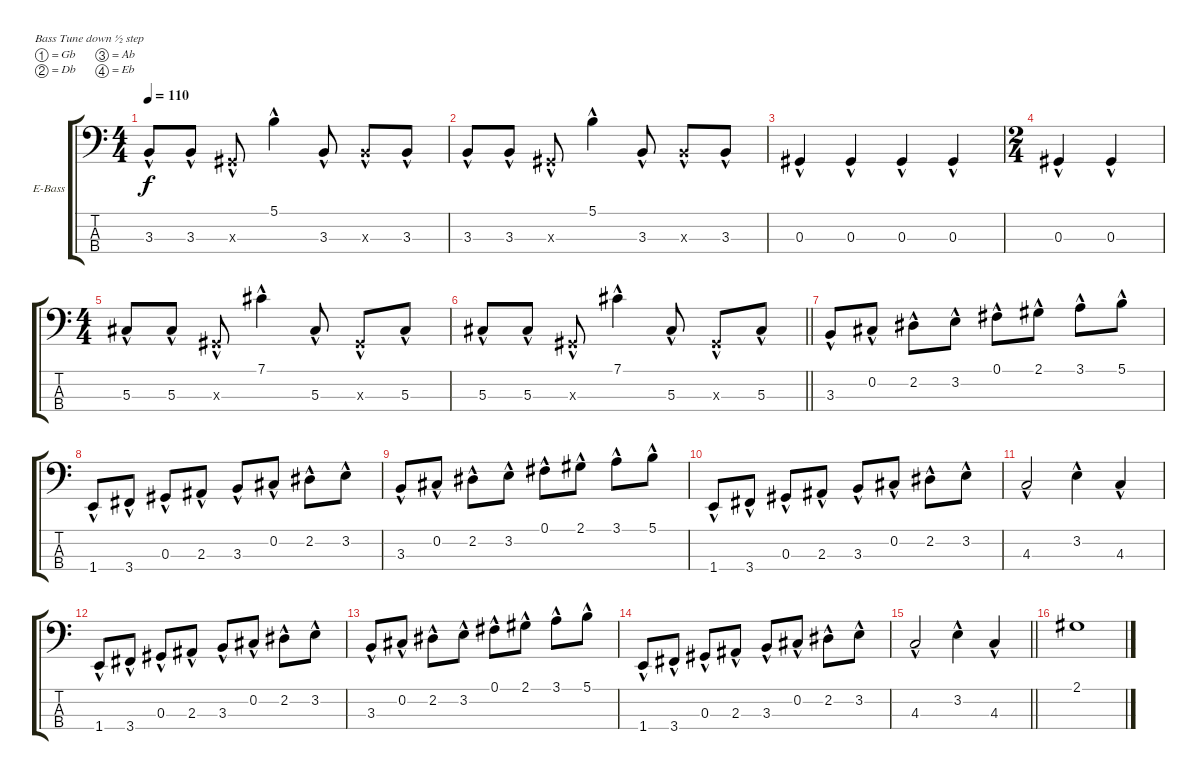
\bracketExtendMode groupsimilarinstruments
\firstSystemTrackNameOrientation horizontal
\otherSystemsTrackNameOrientation horizontal
\track ("Bass" "E-Bass") {instrument electricbassfinger}
\staff {score tabs}
\tuning (Gb2 Db2 Ab1 Eb1)
\ts (4 4)
\tempo 110
\clef f4
\ks c
3.3{hac}.8{dy f} 3.3{hac}.8 0.3{hac x}.8 5.1{hac}.4 3.3{hac}.8 3.3{hac x}.8 3.3{hac}.8 |
3.3{hac}.8 3.3{hac}.8 0.3{hac x}.8 5.1{hac}.4 3.3{hac}.8 3.3{hac x}.8 3.3{hac}.8 |
0.3{hac}.4 0.3{hac}.4 0.3{hac}.4 0.3{hac}.4 |
\ts (2 4)
\beaming (8 2 2 2 2)
0.3{hac}.4 0.3{hac}.4 |
\ts (4 4)
\beaming (8 2 2 2 2)
5.3{hac}.8 5.3{hac}.8 0.3{hac x}.8 7.1{hac}.4 5.3{hac}.8 0.3{hac x}.8 5.3{hac}.8 |
\barLineRight lightlight
5.3{hac}.8 5.3{hac}.8 0.3{hac x}.8 7.1{hac}.4 5.3{hac}.8 0.3{hac x}.8 5.3{hac}.8 |
3.3{hac}.8 0.2{hac}.8 2.2{hac}.8 3.2{hac}.8 0.1{hac}.8 2.1{hac}.8 3.1{hac}.8 5.1{hac}.8 |
1.4{hac}.8 3.4{hac}.8 0.3{hac}.8 2.3{hac}.8 3.3{hac}.8 0.2{hac}.8 2.2{hac}.8 3.2{hac}.8 |
3.3{hac}.8 0.2{hac}.8 2.2{hac}.8 3.2{hac}.8 0.1{hac}.8 2.1{hac}.8 3.1{hac}.8 5.1{hac}.8 |
1.4{hac}.8 3.4{hac}.8 0.3{hac}.8 2.3{hac}.8 3.3{hac}.8 0.2{hac}.8 2.2{hac}.8 3.2{hac}.8 |
4.3{hac}.2 3.2{hac}.4 4.3{hac}.4 |
1.4{hac}.8 3.4{hac}.8 0.3{hac}.8 2.3{hac}.8 3.3{hac}.8 0.2{hac}.8 2.2{hac}.8 3.2{hac}.8 |
3.3{hac}.8 0.2{hac}.8 2.2{hac}.8 3.2{hac}.8 0.1{hac}.8 2.1{hac}.8 3.1{hac}.8 5.1{hac}.8 |
1.4{hac}.8 3.4{hac}.8 0.3{hac}.8 2.3{hac}.8 3.3{hac}.8 0.2{hac}.8 2.2{hac}.8 3.2{hac}.8 |
\barLineRight lightlight
4.3{hac}.2 3.2{hac}.4 4.3{hac}.4 |
2.1.1
